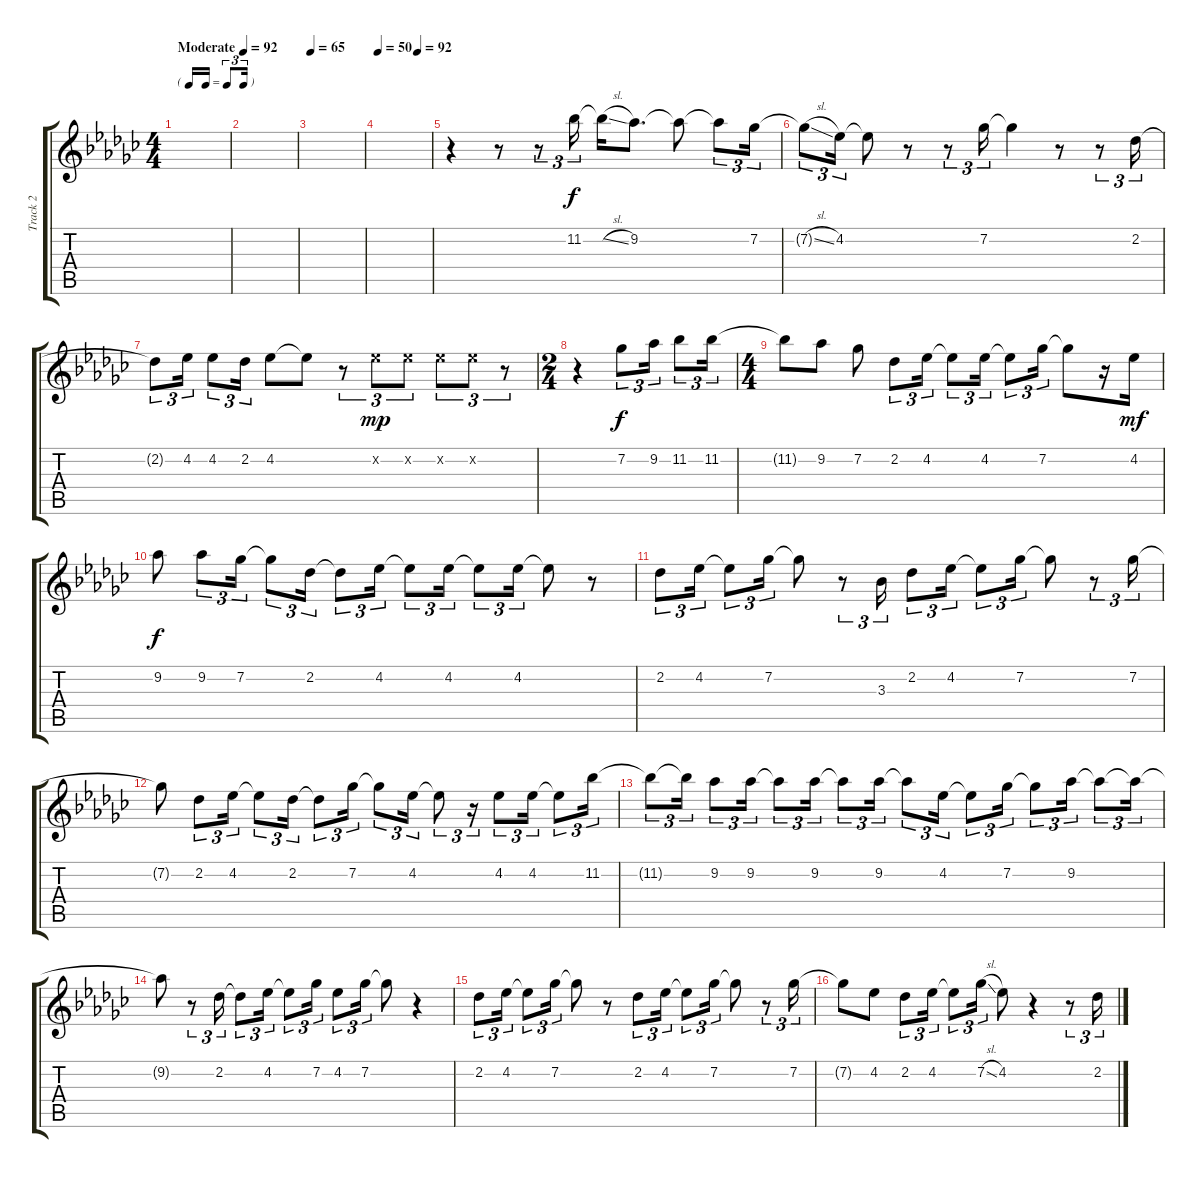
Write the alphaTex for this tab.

\track ("Track 2" "Track 2") {instrument acousticguitarnylon}
\staff {score tabs}
\tuning (E4 B3 G3 D3 A2 E2) {hide}
\ts (4 4)
\tf triplet16th
\tempo (92 "Moderate")
\tempo 85
\tempo (92 "Moderate")
\clef g2
\ks ebminor
|
|
\tempo 65
|
\tempo 50
\tempo (92 0.75)
|
r.4 r.8 r.8{tu (3 2)} 11.2.16{tu (3 2)} 11.2{sl t}.16 9.2.8{d} 9.2{t}.8 9.2{t}.8{tu (3 2)} 7.2.16{tu (3 2)} |
7.2{sl t}.8{tu (3 2)} 4.2.16{tu (3 2)} 4.2{t}.8 r.8 r.8{tu (3 2)} 7.2.16{tu (3 2)} 7.2{t}.4 r.8 r.8{tu (3 2)} 2.2.16{tu (3 2)} |
2.2{t}.8{tu (3 2)} 4.2.16{tu (3 2)} 4.2.8{tu (3 2)} 2.2.16{tu (3 2)} 4.2.8 4.2{t}.8 r.8{tu (3 2)} 4.2{x}.8{tu (3 2) dy mp} 4.2{x}.8{tu (3 2)} 4.2{x}.8{tu (3 2)} 4.2{x}.8{tu (3 2)} r.8{tu (3 2)} |
\ts (2 4)
r.4 7.2.8{tu (3 2) dy f} 9.2.16{tu (3 2)} 11.2.8{tu (3 2)} 11.2.16{tu (3 2)} |
\ts (4 4)
11.2{t}.8 9.2.8 7.2.8 2.2.8{tu (3 2)} 4.2.16{tu (3 2)} 4.2{t}.8{tu (3 2)} 4.2.16{tu (3 2)} 4.2{t}.8{tu (3 2)} 7.2.16{tu (3 2)} 7.2{t}.8 r.16 4.2.16{dy mf} |
9.2.8{dy f} 9.2.8{tu (3 2)} 7.2.16{tu (3 2)} 7.2{t}.8{tu (3 2)} 2.2.16{tu (3 2)} 2.2{t}.8{tu (3 2)} 4.2.16{tu (3 2)} 4.2{t}.8{tu (3 2)} 4.2.16{tu (3 2)} 4.2{t}.8{tu (3 2)} 4.2.16{tu (3 2)} 4.2{t}.8 r.8 |
2.2.8{tu (3 2)} 4.2.16{tu (3 2)} 4.2{t}.8{tu (3 2)} 7.2.16{tu (3 2)} 7.2{t}.8 r.8{tu (3 2)} 3.3.16{tu (3 2)} 2.2.8{tu (3 2)} 4.2.16{tu (3 2)} 4.2{t}.8{tu (3 2)} 7.2.16{tu (3 2)} 7.2{t}.8 r.8{tu (3 2)} 7.2.16{tu (3 2)} |
7.2{t}.8 2.2.8{tu (3 2)} 4.2.16{tu (3 2)} 4.2{t}.8{tu (3 2)} 2.2.16{tu (3 2)} 2.2{t}.8{tu (3 2)} 7.2.16{tu (3 2)} 7.2{t}.8{tu (3 2)} 4.2.16{tu (3 2)} 4.2{t}.8{tu (3 2)} r.16{tu (3 2)} 4.2.8{tu (3 2)} 4.2.16{tu (3 2)} 4.2{t}.8{tu (3 2)} 11.2.16{tu (3 2)} |
11.2{t}.8{tu (3 2)} 11.2{t}.16{tu (3 2)} 9.2.8{tu (3 2)} 9.2.16{tu (3 2)} 9.2{t}.8{tu (3 2)} 9.2.16{tu (3 2)} 9.2{t}.8{tu (3 2)} 9.2.16{tu (3 2)} 9.2{t}.8{tu (3 2)} 4.2.16{tu (3 2)} 4.2{t}.8{tu (3 2)} 7.2.16{tu (3 2)} 7.2{t}.8{tu (3 2)} 9.2.16{tu (3 2)} 9.2{t}.8{tu (3 2)} 9.2{t}.16{tu (3 2)} |
9.2{t}.8 r.8{tu (3 2)} 2.2.16{tu (3 2)} 2.2{t}.8{tu (3 2)} 4.2.16{tu (3 2)} 4.2{t}.8{tu (3 2)} 7.2.16{tu (3 2)} 4.2.8{tu (3 2)} 7.2.16{tu (3 2)} 7.2{t}.8 r.4 |
2.2.8{tu (3 2)} 4.2.16{tu (3 2)} 4.2{t}.8{tu (3 2)} 7.2.16{tu (3 2)} 7.2{t}.8 r.8 2.2.8{tu (3 2)} 4.2.16{tu (3 2)} 4.2{t}.8{tu (3 2)} 7.2.16{tu (3 2)} 7.2{t}.8 r.8{tu (3 2)} 7.2.16{tu (3 2)} |
7.2{t}.8 4.2.8 2.2.8{tu (3 2)} 4.2.16{tu (3 2)} 4.2{t}.8{tu (3 2)} 7.2{sl}.16{tu (3 2)} 4.2.8 r.4 r.8{tu (3 2)} 2.2.16{tu (3 2)}
